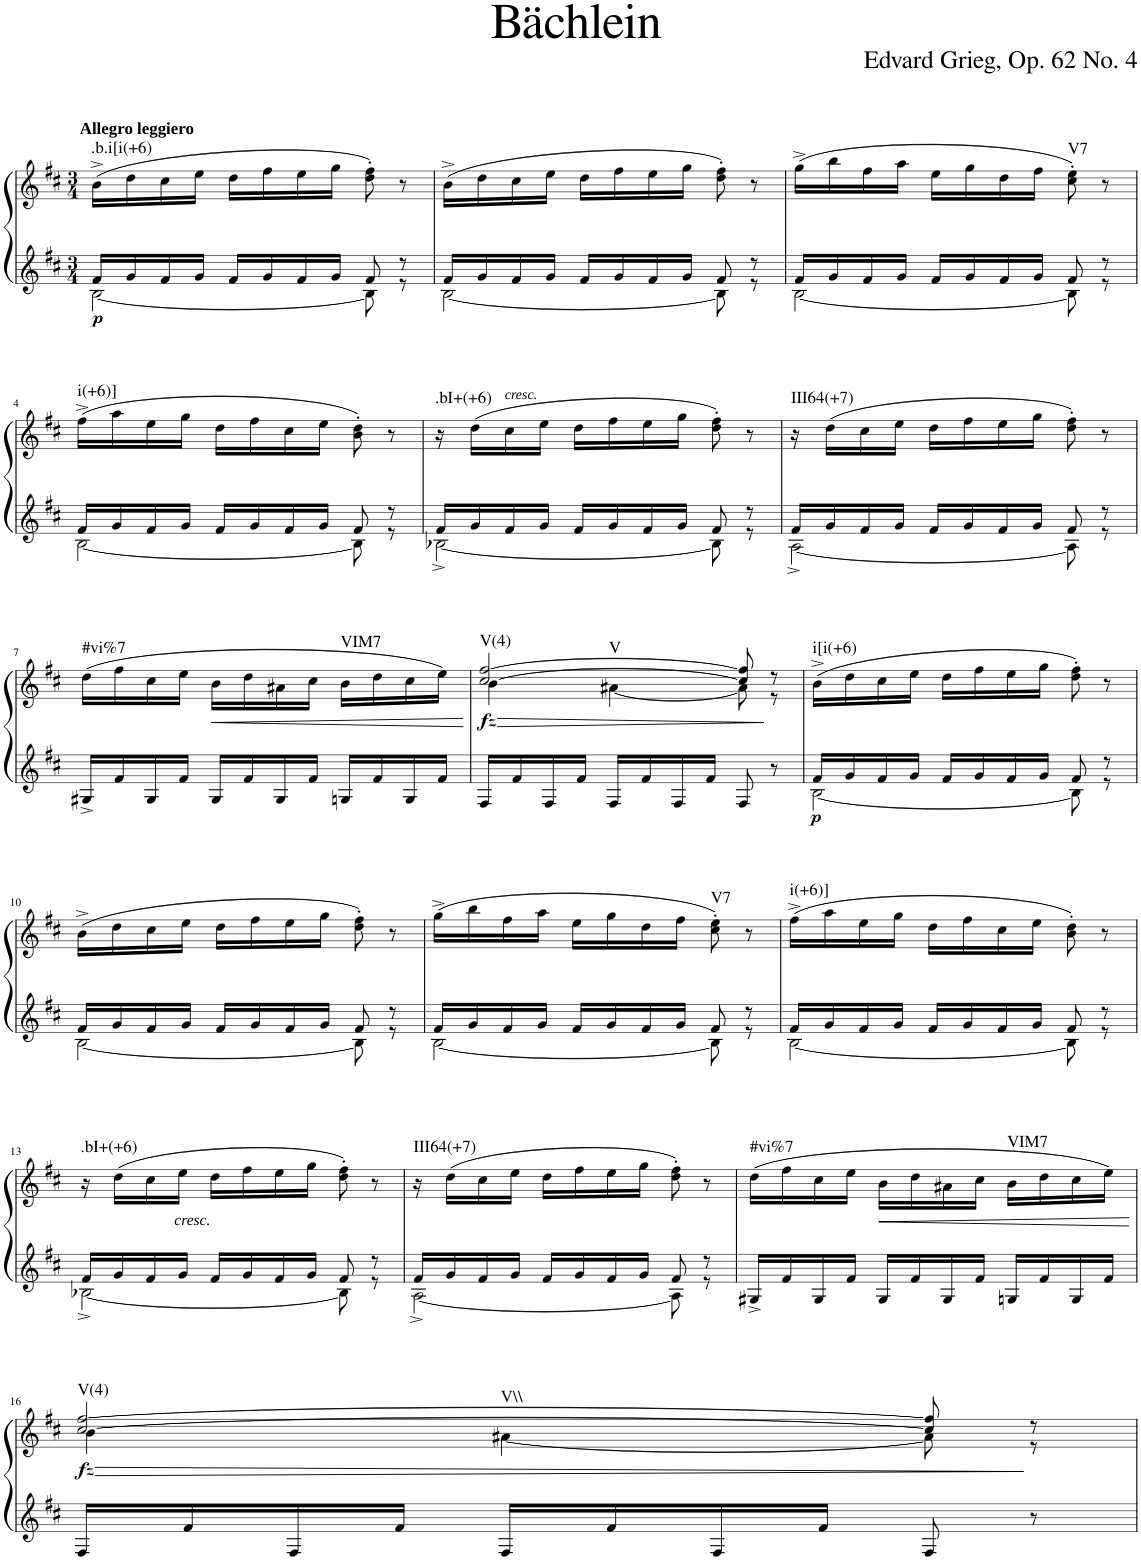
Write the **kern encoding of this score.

**kern	**kern	**dynam	**harte
*part1	*part1	*part1	*part1
*staff2	*staff1	*staff1/2	*
*I"Midi_1	*	*	*
*clefG2	*clefG2	*	*
*k[f#c#]	*k[f#c#]	*	*
*D:	*D:	*	*
*M3/4	*M3/4	*	*
=1	=1	=1	=1
*^	*	*	*
!	!	!LO:TX:a:B:t=Allegro leggiero	!	!
!	!	!	!LO:DY:b=2	!LO:H:kt=.b.i[i(+6)
16f#/LL	[2B\	(16b^\LL	p	N
16g/	.	16dd\	.	.
16f#/	.	16cc#\	.	.
16g/JJ	.	16ee\JJ	.	.
16f#/LL	.	16dd\LL	.	.
16g/	.	16ff#\	.	.
16f#/	.	16ee\	.	.
16g/JJ	.	16gg\JJ	.	.
8f#/	8B\]	8dd\' 8ff#\')	.	.
8r	8r	8r	.	.
=2	=2	=2	=2	=2
16f#/LL	[2B\	(16b^\LL	.	.
16g/	.	16dd\	.	.
16f#/	.	16cc#\	.	.
16g/JJ	.	16ee\JJ	.	.
16f#/LL	.	16dd\LL	.	.
16g/	.	16ff#\	.	.
16f#/	.	16ee\	.	.
16g/JJ	.	16gg\JJ	.	.
8f#/	8B\]	8dd\' 8ff#\')	.	.
8r	8r	8r	.	.
=3	=3	=3	=3	=3
16f#/LL	[2B\	(16gg^\LL	.	.
16g/	.	16bb\	.	.
16f#/	.	16ff#\	.	.
16g/JJ	.	16aa\JJ	.	.
16f#/LL	.	16ee\LL	.	.
16g/	.	16gg\	.	.
16f#/	.	16dd\	.	.
16g/JJ	.	16ff#\JJ	.	.
!	!	!	!	!LO:H:kt=V7
8f#/	8B\]	8cc#\' 8ee\')	.	N
8r	8r	8r	.	.
!!LO:LB:g=z
=4	=4	=4	=4	=4
!	!	!	!	!LO:H:kt=i(+6)]
16f#/LL	[2B\	(16ff#^\LL	.	N
16g/	.	16aa\	.	.
16f#/	.	16ee\	.	.
16g/JJ	.	16gg\JJ	.	.
16f#/LL	.	16dd\LL	.	.
16g/	.	16ff#\	.	.
16f#/	.	16cc#\	.	.
16g/JJ	.	16ee\JJ	.	.
8f#/	8B\]	8b\' 8dd\')	.	.
8r	8r	8r	.	.
=5	=5	=5	=5	=5
!	!	!	!	!LO:H:kt=.bI+(+6)
16f#/LL	[2B-X^\	16r	.	N
16g/	.	(16dd\LL	.	.
!	!	!LO:TX:a:i:t=cresc.	!	!
16f#/	.	16cc#\	.	.
16g/JJ	.	16ee\JJ	.	.
16f#/LL	.	16dd\LL	.	.
16g/	.	16ff#\	.	.
16f#/	.	16ee\	.	.
16g/JJ	.	16gg\JJ	.	.
8f#/	8B-\]	8dd\' 8ff#\')	.	.
8r	8r	8r	.	.
=6	=6	=6	=6	=6
!	!	!	!	!LO:H:kt=III64(+7)
16f#/LL	[2A^\	16r	.	N
16g/	.	(16dd\LL	.	.
16f#/	.	16cc#\	.	.
16g/JJ	.	16ee\JJ	.	.
16f#/LL	.	16dd\LL	.	.
16g/	.	16ff#\	.	.
16f#/	.	16ee\	.	.
16g/JJ	.	16gg\JJ	.	.
8f#/	8A\]	8dd\' 8ff#\')	.	.
8r	8r	8r	.	.
!!LO:LB:g=z
=7	=7	=7	=7	=7
*	*	*^	*	*
!	!	!	!	!	!LO:H:kt=#vi%7
16G#X^/LL	2ryy	(16dd\LL	2ryy	.	N
16f#/	.	16ff#\	.	.	.
16G#/	.	16cc#\	.	.	.
16f#/JJ	.	16ee\JJ	.	.	.
!	!	!	!	!LO:HP:b	!
16G#/LL	.	16b\LL	.	<	.
16f#/	.	16dd\	.	.	.
16G#/	.	16a#X\	.	.	.
16f#/JJ	.	16cc#\JJ	.	.	.
!	!	!	!	!	!LO:H:kt=VIM7
16Gn/LL	4ryy	16b\LL	4ryy	.	N
16f#/	.	16dd\	.	.	.
16G/	.	16cc#\	.	.	.
16f#/JJ	.	16ee\JJ)	.	.	.
*v	*v	*	*	*	*
*	*v	*v	*	*
.	.	[	.
=8	=8	=8	=8
*^	*	*	*
!	!	!	!LO:HP:b	!
*	*	*^	*	*
!	!	!	!	!LO:DY:n=1:b	!LO:H:kt=V(4)
16F#/LL	2ryy	[2cc#/ [2ff#/	4b\	> fz	N
16f#/	.	.	.	.	.
16F#/	.	.	.	.	.
16f#/JJ	.	.	.	.	.
!	!	!	!	!	!LO:H:kt=V
16F#/LL	.	.	[4a#X\	.	N
16f#/	.	.	.	.	.
16F#/	.	.	.	.	.
16f#/JJ	.	.	.	.	.
8F#/	4ryy	8cc#/] 8ff#/]	8a#\]	.	.
8r	.	8r	8r	]	.
=9	=9	=9	=9	=9	=9
!	!	!	!	!LO:DY:b=2	!LO:H:kt=i[i(+6)
16f#/LL	[2B\	(16b^\LL	2ryy	p	N
16g/	.	16dd\	.	.	.
16f#/	.	16cc#\	.	.	.
16g/JJ	.	16ee\JJ	.	.	.
16f#/LL	.	16dd\LL	.	.	.
16g/	.	16ff#\	.	.	.
16f#/	.	16ee\	.	.	.
16g/JJ	.	16gg\JJ	.	.	.
8f#/	8B\]	8dd\' 8ff#\')	4ryy	.	.
8r	8r	8r	.	.	.
*	*	*v	*v	*	*
!!LO:LB:g=z
=10	=10	=10	=10	=10
16f#/LL	[2B\	(16b^\LL	.	.
16g/	.	16dd\	.	.
16f#/	.	16cc#\	.	.
16g/JJ	.	16ee\JJ	.	.
16f#/LL	.	16dd\LL	.	.
16g/	.	16ff#\	.	.
16f#/	.	16ee\	.	.
16g/JJ	.	16gg\JJ	.	.
8f#/	8B\]	8dd\' 8ff#\')	.	.
8r	8r	8r	.	.
=11	=11	=11	=11	=11
16f#/LL	[2B\	(16gg^\LL	.	.
16g/	.	16bb\	.	.
16f#/	.	16ff#\	.	.
16g/JJ	.	16aa\JJ	.	.
16f#/LL	.	16ee\LL	.	.
16g/	.	16gg\	.	.
16f#/	.	16dd\	.	.
16g/JJ	.	16ff#\JJ	.	.
!	!	!	!	!LO:H:kt=V7
8f#/	8B\]	8cc#\' 8ee\')	.	N
8r	8r	8r	.	.
=12	=12	=12	=12	=12
!	!	!	!	!LO:H:kt=i(+6)]
16f#/LL	[2B\	(16ff#^\LL	.	N
16g/	.	16aa\	.	.
16f#/	.	16ee\	.	.
16g/JJ	.	16gg\JJ	.	.
16f#/LL	.	16dd\LL	.	.
16g/	.	16ff#\	.	.
16f#/	.	16cc#\	.	.
16g/JJ	.	16ee\JJ	.	.
8f#/	8B\]	8b\' 8dd\')	.	.
8r	8r	8r	.	.
!!LO:LB:g=z
=13	=13	=13	=13	=13
*	*	*^	*	*
!	!	!	!	!	!LO:H:kt=.bI+(+6)
16f#/LL	[2B-X^\	16r	2ryy	.	N
16g/	.	(16dd\LL	.	.	.
16f#/	.	16cc#\	.	.	.
!	!	!LO:TX:b:i:t=cresc.	!	!	!
16g/JJ	.	16ee\JJ	.	.	.
16f#/LL	.	16dd\LL	.	.	.
16g/	.	16ff#\	.	.	.
16f#/	.	16ee\	.	.	.
16g/JJ	.	16gg\JJ	.	.	.
8f#/	8B-\]	8dd\' 8ff#\')	4ryy	.	.
8r	8r	8r	.	.	.
=14	=14	=14	=14	=14	=14
!	!	!	!	!	!LO:H:kt=III64(+7)
16f#/LL	[2A^\	16r	2ryy	.	N
16g/	.	(16dd\LL	.	.	.
16f#/	.	16cc#\	.	.	.
16g/JJ	.	16ee\JJ	.	.	.
16f#/LL	.	16dd\LL	.	.	.
16g/	.	16ff#\	.	.	.
16f#/	.	16ee\	.	.	.
16g/JJ	.	16gg\JJ	.	.	.
8f#/	8A\]	8dd\' 8ff#\')	4ryy	.	.
8r	8r	8r	.	.	.
=15	=15	=15	=15	=15	=15
!	!	!	!	!	!LO:H:kt=#vi%7
16G#X^/LL	2ryy	(16dd\LL	2ryy	.	N
16f#/	.	16ff#\	.	.	.
16G#/	.	16cc#\	.	.	.
16f#/JJ	.	16ee\JJ	.	.	.
!	!	!	!	!LO:HP:b	!
16G#/LL	.	16b\LL	.	<	.
16f#/	.	16dd\	.	.	.
16G#/	.	16a#X\	.	.	.
16f#/JJ	.	16cc#\JJ	.	.	.
!	!	!	!	!	!LO:H:kt=VIM7
16Gn/LL	4ryy	16b\LL	4ryy	.	N
16f#/	.	16dd\	.	.	.
16G/	.	16cc#\	.	.	.
16f#/JJ	.	16ee\JJ)	.	.	.
*v	*v	*	*	*	*
*	*v	*v	*	*
.	.	[	.
!!LO:LB:g=z
=16	=16	=16	=16
*^	*	*	*
!	!	!	!LO:HP:b	!
*	*	*^	*	*
!	!	!	!	!LO:DY:n=1:b	!LO:H:kt=V(4)
16F#/LL	2ryy	[2cc#/ [2ff#/	4b\	> fz	N
16f#/	.	.	.	.	.
16F#/	.	.	.	.	.
16f#/JJ	.	.	.	.	.
!	!	!	!	!	!LO:H:kt=V\\
16F#/LL	.	.	[4a#X\	.	N
16f#/	.	.	.	.	.
16F#/	.	.	.	.	.
16f#/JJ	.	.	.	.	.
8F#/	4ryy	8cc#/] 8ff#/]	8a#\]	.	.
8r	.	8r	8r	]	.
*v	*v	*	*	*	*
*	*v	*v	*	*
=	=	=	=
*-	*-	*-	*-
